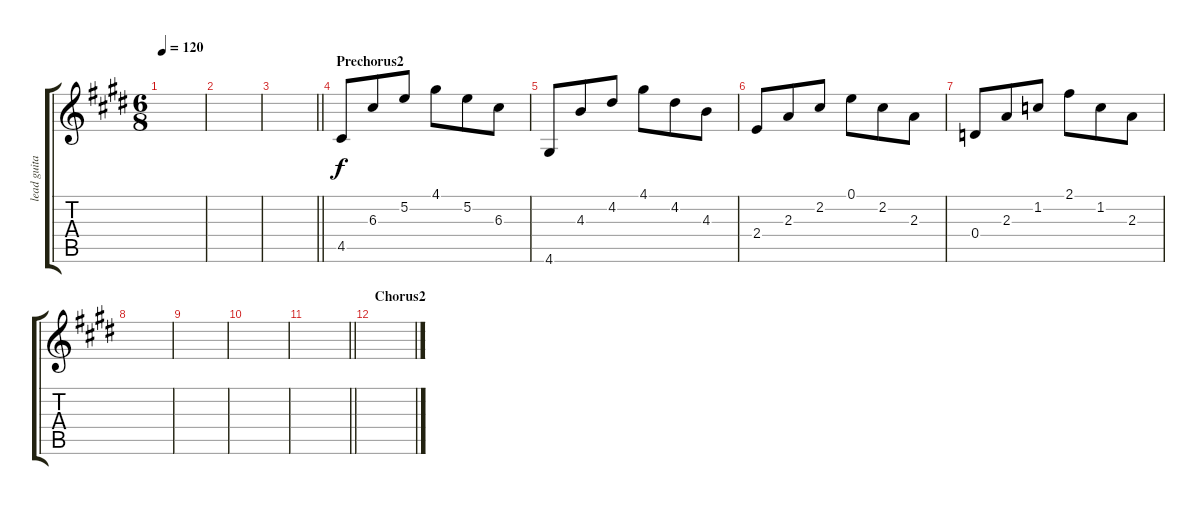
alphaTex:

\track ("lead guitar" "lead guita") {instrument distortionguitar}
\staff {score tabs}
\tuning (E4 B3 G3 D3 A2 E2) {hide}
\ts (6 8)
\tempo 120
\clef g2
\ks e
|
|
\barLineRight lightlight
|
\section ("" "Prechorus2")
4.5.8 6.3.8 5.2.8 4.1.8 5.2.8 6.3.8 |
4.6.8 4.3.8 4.2.8 4.1.8 4.2.8 4.3.8 |
2.4.8 2.3.8 2.2.8 0.1.8 2.2.8 2.3.8 |
0.4.8 2.3.8 1.2.8 2.1.8 1.2.8 2.3.8 |
|
|
|
\barLineRight lightlight
|
\section ("" "Chorus2")
